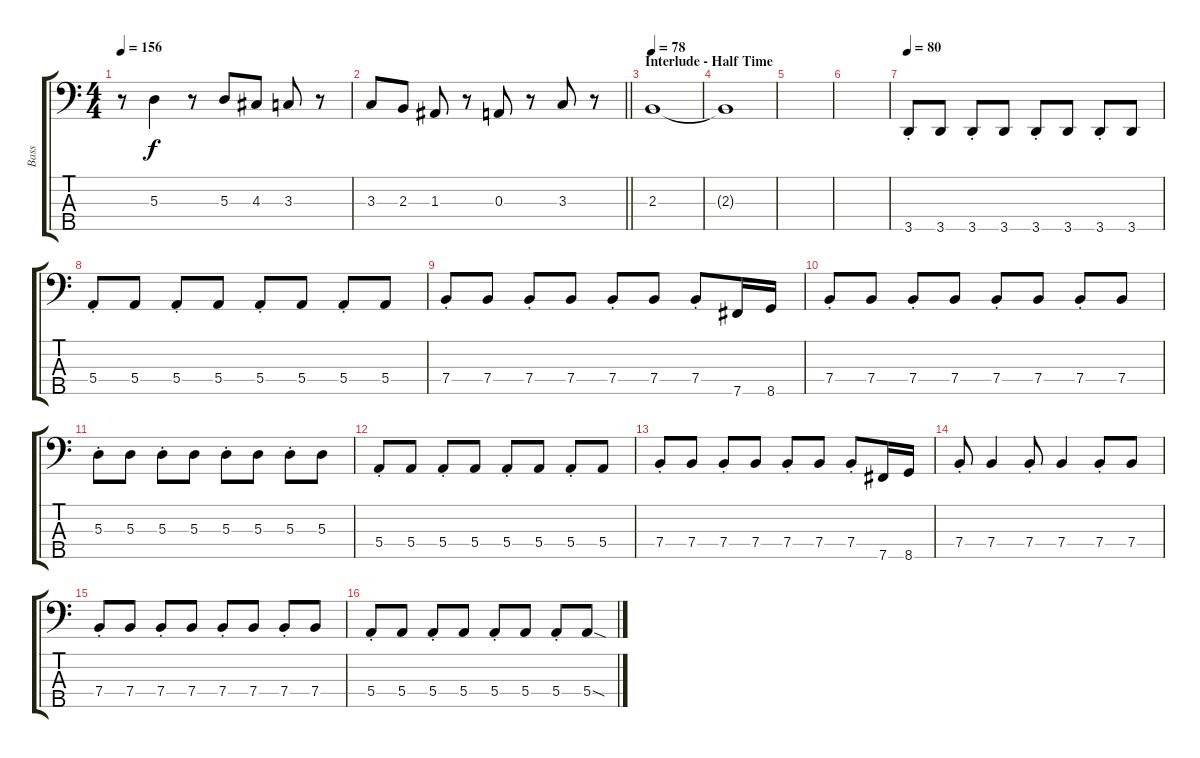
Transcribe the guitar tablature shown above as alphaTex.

\track ("Bass" "Bass") {instrument electricbassfinger}
\staff {score tabs}
\tuning (G2 D2 A1 E1 B0) {hide}
\ts (4 4)
\tempo 156
\clef f4
\ks c
r.8{dy f} 5.3.4 r.8 5.3.8 4.3.8 3.3.8 r.8 |
\barLineRight lightlight
3.3.8 2.3.8 1.3.8 r.8 0.3.8 r.8 3.3.8 r.8 |
\section ("" "Interlude - Half Time")
\tempo 78
2.3.1 |
2.3{t}.1 |
|
|
\tempo 80
3.5{st}.8 3.5.8 3.5{st}.8 3.5.8 3.5{st}.8 3.5.8 3.5{st}.8 3.5.8 |
5.4{st}.8 5.4.8 5.4{st}.8 5.4.8 5.4{st}.8 5.4.8 5.4{st}.8 5.4.8 |
7.4{st}.8 7.4.8 7.4{st}.8 7.4.8 7.4{st}.8 7.4.8 7.4{st}.8 7.5.16 8.5.16 |
7.4{st}.8 7.4.8 7.4{st}.8 7.4.8 7.4{st}.8 7.4.8 7.4{st}.8 7.4.8 |
5.3{st}.8 5.3.8 5.3{st}.8 5.3.8 5.3{st}.8 5.3.8 5.3{st}.8 5.3.8 |
5.4{st}.8 5.4.8 5.4{st}.8 5.4.8 5.4{st}.8 5.4.8 5.4{st}.8 5.4.8 |
7.4{st}.8 7.4.8 7.4{st}.8 7.4.8 7.4{st}.8 7.4.8 7.4{st}.8 7.5.16 8.5.16 |
7.4{st}.8 7.4.4 7.4{st}.8 7.4.4 7.4{st}.8 7.4.8 |
7.4{st}.8 7.4.8 7.4{st}.8 7.4.8 7.4{st}.8 7.4.8 7.4{st}.8 7.4.8 |
5.4{st}.8 5.4.8 5.4{st}.8 5.4.8 5.4{st}.8 5.4.8 5.4{st}.8 5.4{sod}.8
